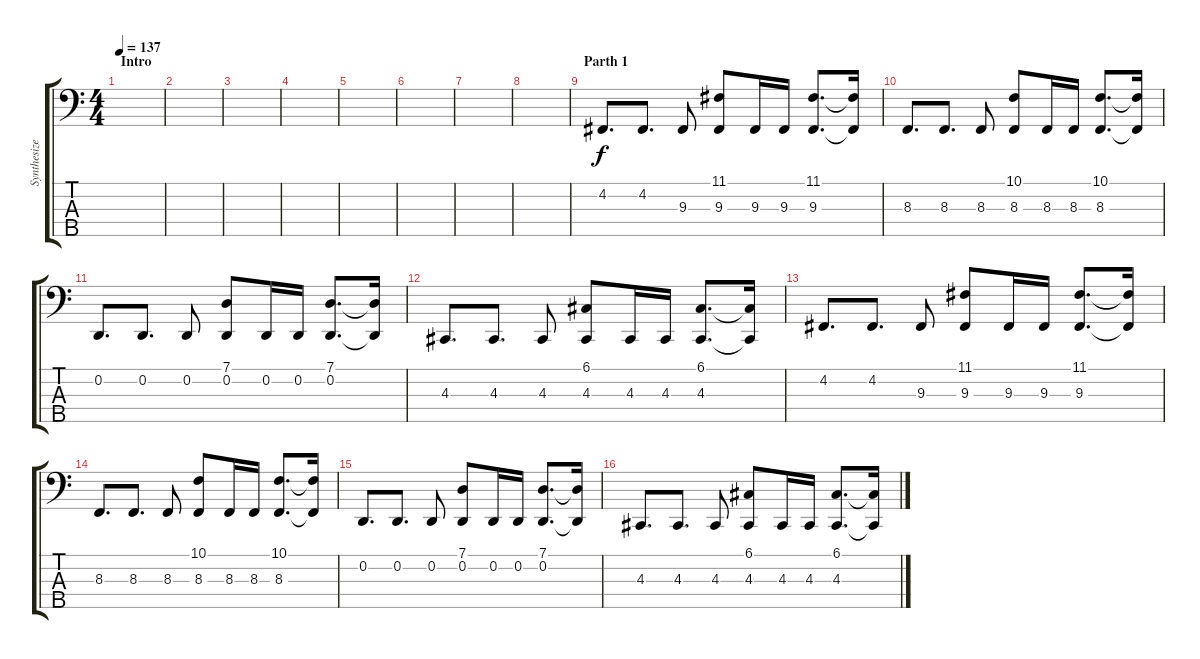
\track ("Synthesizer" "Synthesize") {instrument pad6metallic}
\staff {score tabs}
\tuning (G2 D2 A1 E1 B0) {hide}
\ts (4 4)
\section ("" "Intro")
\tempo 137
\clef f4
\ks c
|
|
|
|
|
|
|
|
\section ("" "Parth 1")
4.2.8{d} 4.2.8{d} 9.3.8 (11.1 9.3).8 9.3.16 9.3.16 (11.1 9.3).8{d} (11.1{t} 9.3{t}).16 |
8.3.8{d} 8.3.8{d} 8.3.8 (10.1 8.3).8 8.3.16 8.3.16 (10.1 8.3).8{d} (10.1{t} 8.3{t}).16 |
0.2.8{d} 0.2.8{d} 0.2.8 (7.1 0.2).8 0.2.16 0.2.16 (7.1 0.2).8{d} (7.1{t} 0.2{t}).16 |
4.3.8{d} 4.3.8{d} 4.3.8 (6.1 4.3).8 4.3.16 4.3.16 (6.1 4.3).8{d} (6.1{t} 4.3{t}).16 |
4.2.8{d} 4.2.8{d} 9.3.8 (11.1 9.3).8 9.3.16 9.3.16 (11.1 9.3).8{d} (11.1{t} 9.3{t}).16 |
8.3.8{d} 8.3.8{d} 8.3.8 (10.1 8.3).8 8.3.16 8.3.16 (10.1 8.3).8{d} (10.1{t} 8.3{t}).16 |
0.2.8{d} 0.2.8{d} 0.2.8 (7.1 0.2).8 0.2.16 0.2.16 (7.1 0.2).8{d} (7.1{t} 0.2{t}).16 |
4.3.8{d} 4.3.8{d} 4.3.8 (6.1 4.3).8 4.3.16 4.3.16 (6.1 4.3).8{d} (6.1{t} 4.3{t}).16
